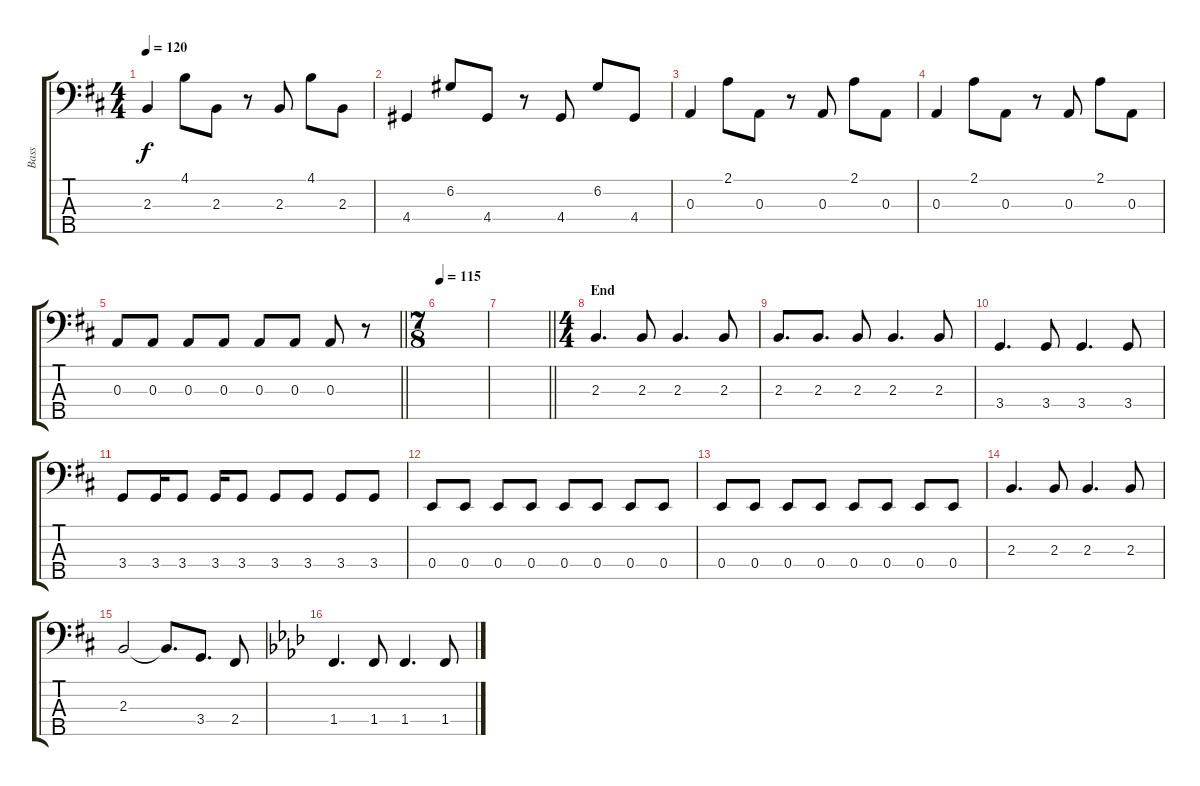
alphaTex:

\track ("Bass" "Bass") {instrument fretlessbass}
\staff {score tabs}
\tuning (G2 D2 A1 E1 B0) {hide}
\ts (4 4)
\tempo 120
\clef f4
\ks bminor
2.3.4{dy f} 4.1.8 2.3.8 r.8 2.3.8 4.1.8 2.3.8 |
4.4.4 6.2.8 4.4.8 r.8 4.4.8 6.2.8 4.4.8 |
0.3.4 2.1.8 0.3.8 r.8 0.3.8 2.1.8 0.3.8 |
0.3.4 2.1.8 0.3.8 r.8 0.3.8 2.1.8 0.3.8 |
\barLineRight lightlight
0.3.8 0.3.8 0.3.8 0.3.8 0.3.8 0.3.8 0.3.8 r.8 |
\ts (7 8)
\tempo 115
|
\barLineRight lightlight
|
\ts (4 4)
\section ("" "End")
2.3.4{d} 2.3.8 2.3.4{d} 2.3.8 |
2.3.8{d} 2.3.8{d} 2.3.8 2.3.4{d} 2.3.8 |
3.4.4{d} 3.4.8 3.4.4{d} 3.4.8 |
3.4.8 3.4.16 3.4.8 3.4.16 3.4.8 3.4.8 3.4.8 3.4.8 3.4.8 |
0.4.8 0.4.8 0.4.8 0.4.8 0.4.8 0.4.8 0.4.8 0.4.8 |
0.4.8 0.4.8 0.4.8 0.4.8 0.4.8 0.4.8 0.4.8 0.4.8 |
2.3.4{d} 2.3.8 2.3.4{d} 2.3.8 |
2.3.2 2.3{t}.8{d} 3.4.8{d} 2.4.8 |
\ks fminor
1.4.4{d} 1.4.8 1.4.4{d} 1.4.8
